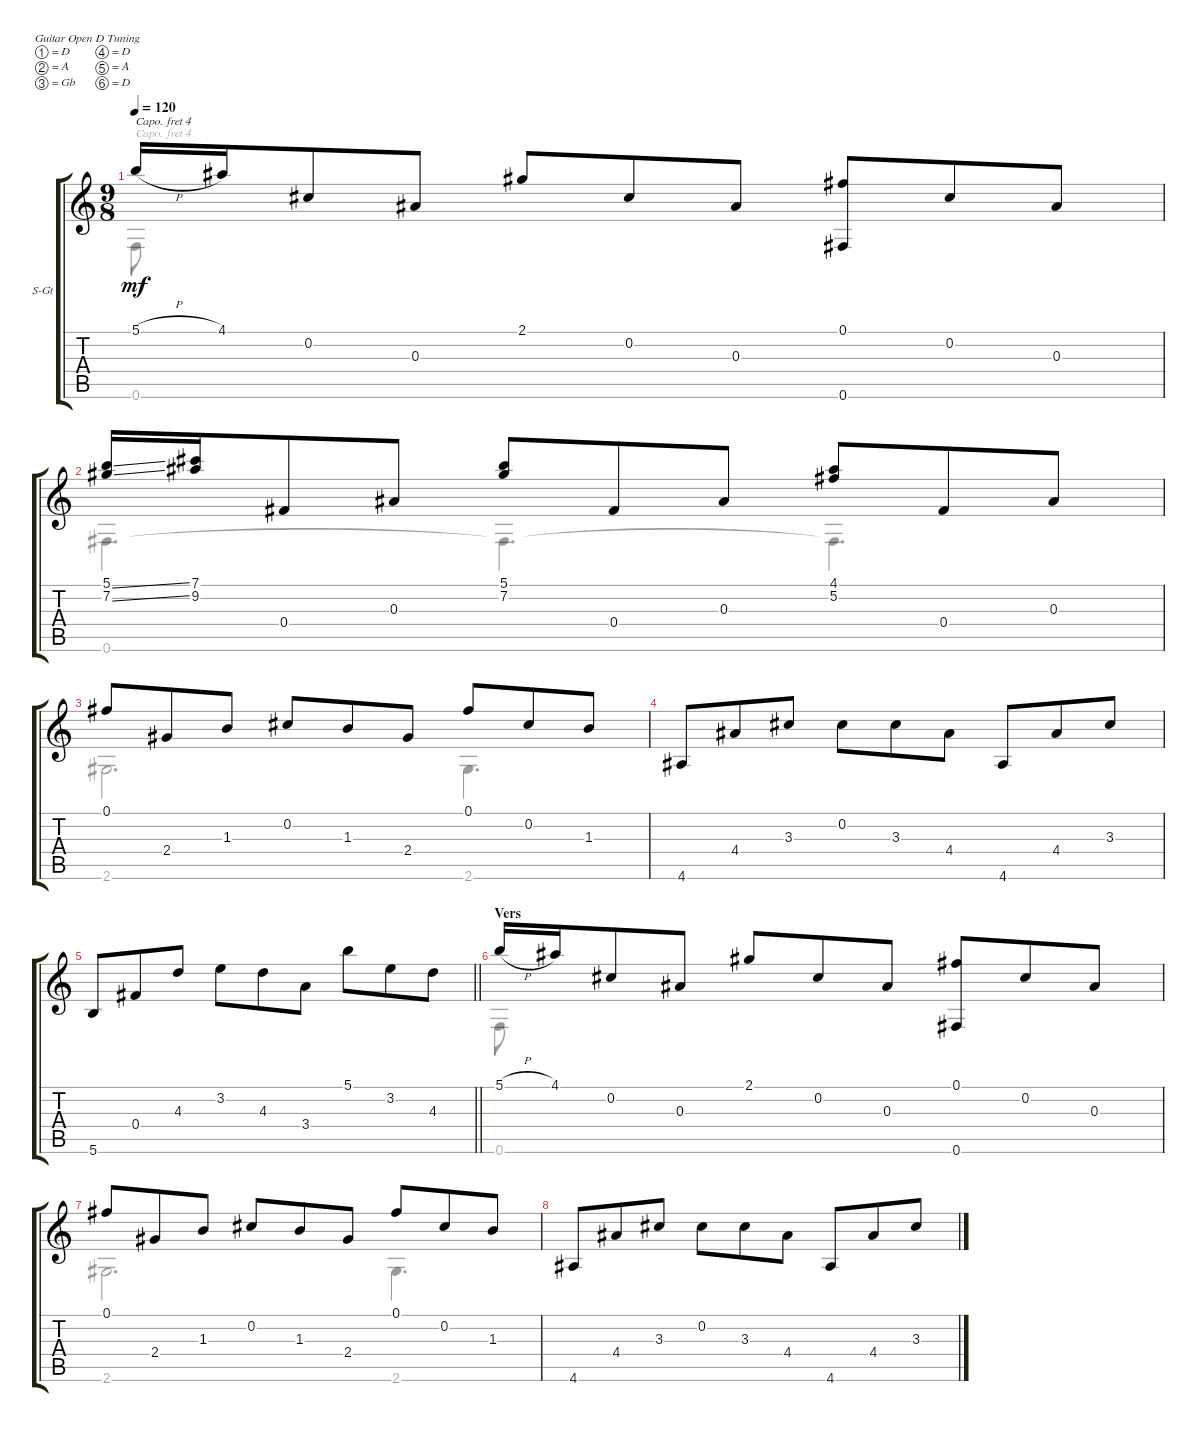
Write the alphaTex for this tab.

\defaultSystemsLayout 4
\bracketExtendMode groupsimilarinstruments
\firstSystemTrackNameOrientation horizontal
\otherSystemsTrackNameOrientation horizontal
\track ("Steel Guitar" "S-Gt") {instrument acousticguitarsteel}
\staff {score tabs}
\capo 4
\tuning (D4 A3 Gb3 D3 A2 D2)
\voice
\ts (9 8)
\tempo 120
\clef g2
\scale
0.352429
\ks c
5.1{h}.16{dy mf} 4.1.16 0.2.8 0.3.8 2.1.8 0.2.8 0.3.8 (0.6 0.1).8 0.2.8 0.3.8 |
\scale
0.514516 (5.1{ss} 7.2{ss}).16 (7.1 9.2).16 0.4.8 0.3.8 (5.1 7.2).8 0.4.8 0.3.8 (5.2 4.1).8 0.4.8 0.3.8 |
\scale
0.483725 0.1.8 2.4.8 1.3.8 0.2.8 1.3.8 2.4.8 0.1.8 0.2.8 1.3.8 |
4.6.8 4.4.8 3.3.8 0.2.8 3.3.8 4.4.8 4.6.8 4.4.8 3.3.8 |
\barLineRight lightlight
5.6.8 0.4.8 4.3.8 3.2.8 4.3.8 3.4.8 5.1.8 3.2.8 4.3.8 |
\section ("" "Vers")
\scale
0.425686 5.1{h}.16 4.1.16 0.2.8 0.3.8 2.1.8 0.2.8 0.3.8 (0.6 0.1).8 0.2.8 0.3.8 |
\scale
0.32285 0.1.8 2.4.8 1.3.8 0.2.8 1.3.8 2.4.8 0.1.8 0.2.8 1.3.8 |
\scale
0.251469 4.6.8 4.4.8 3.3.8 0.2.8 3.3.8 4.4.8 4.6.8 4.4.8 3.3.8
\voice
\clef g2
\ottava regular
\simile none
\scale
0.352429
\ks c
0.6.8{dy mf} |
\scale
0.514516 0.6.4{d} 0.6{t}.4{d} 0.6{t}.4{d} |
\scale
0.483725 2.6.2{d} 2.6.4{d} |
|
\barLineRight lightlight
|
\scale
0.425686 0.6.8 |
\scale
0.32285 2.6.2{d} 2.6.4{d} |
\scale
0.251469
